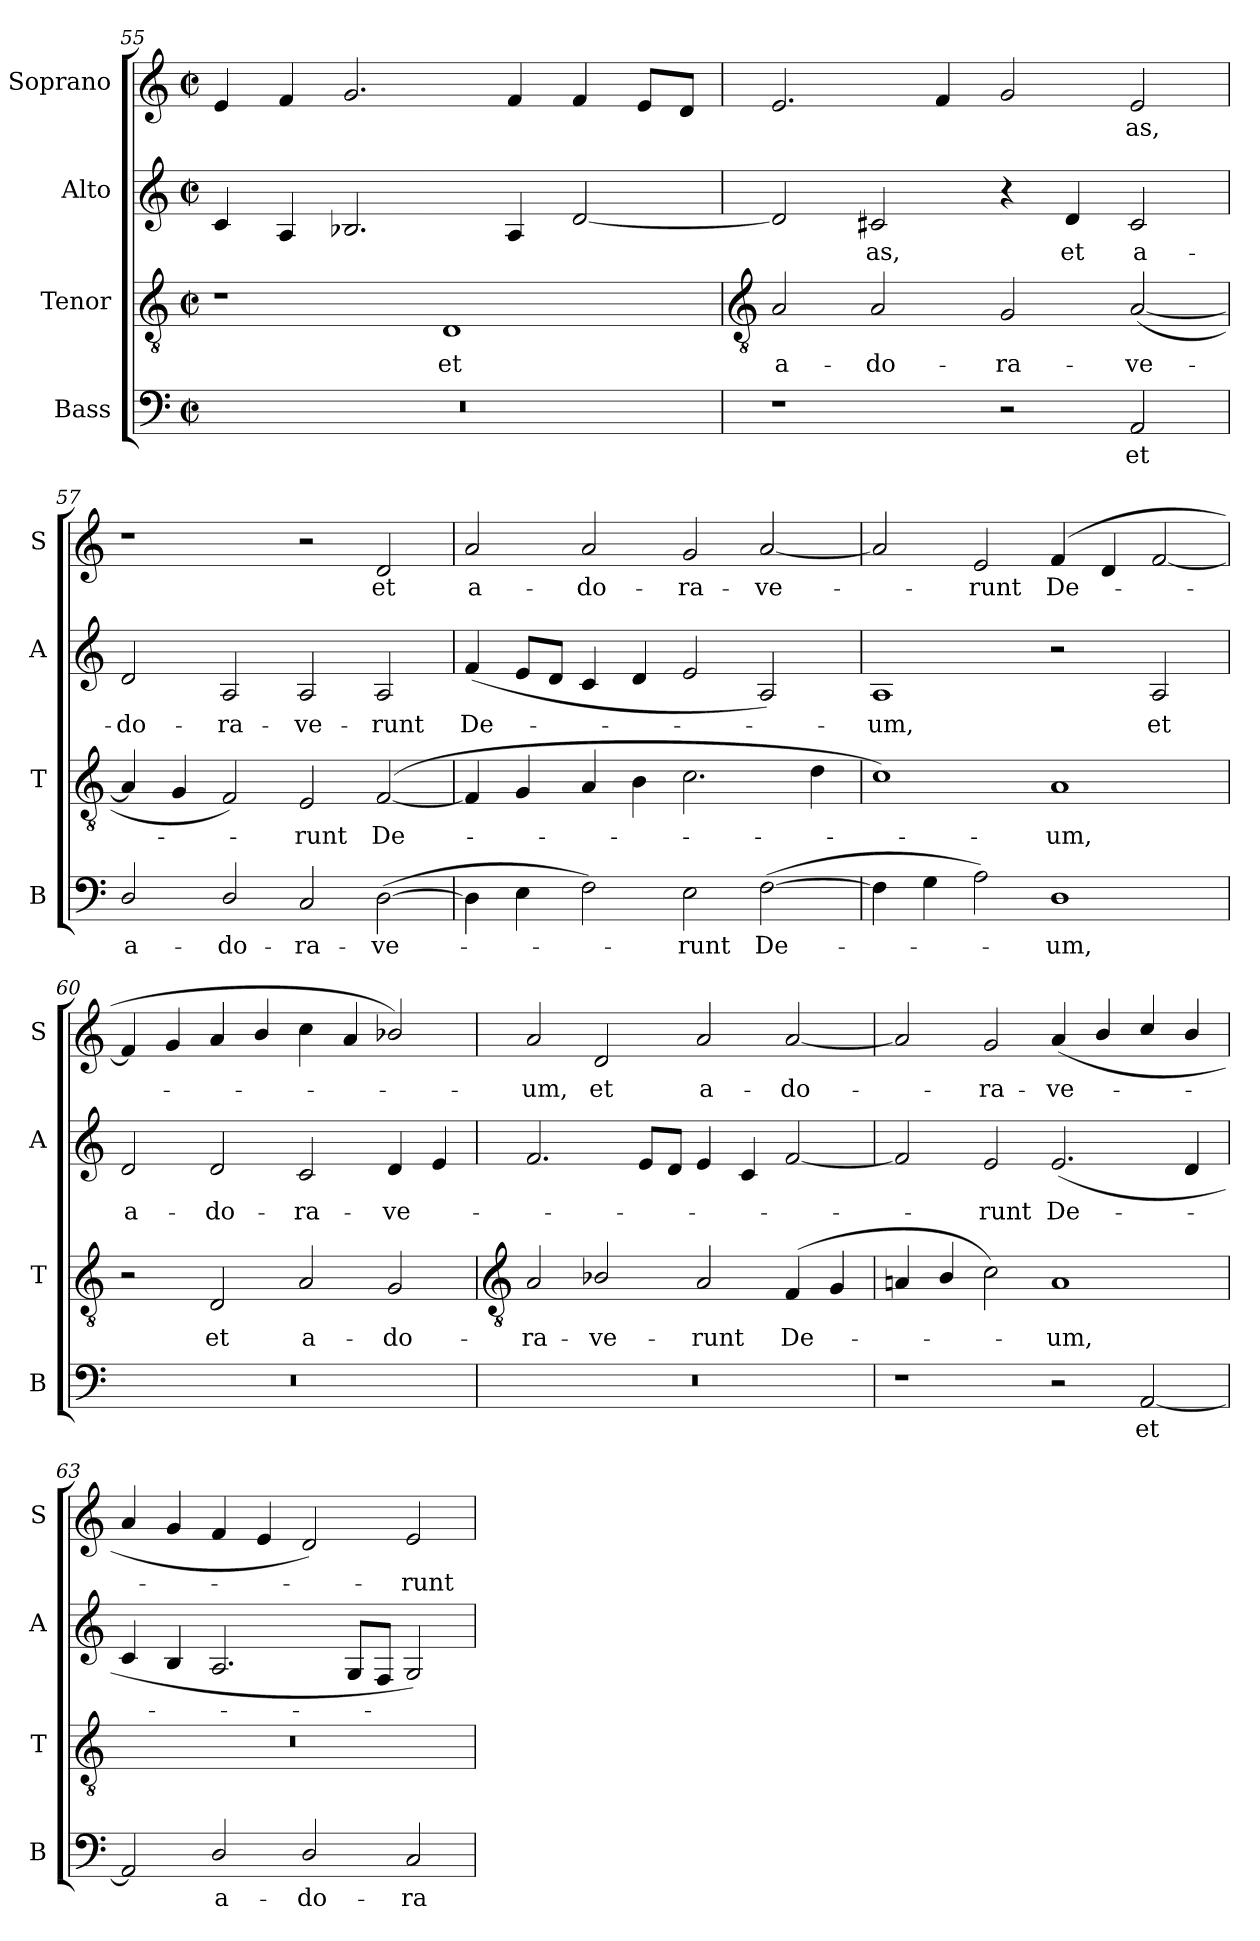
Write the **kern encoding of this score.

**kern	**text	**kern	**text	**kern	**text	**kern	**text
*part4	*part4	*part3	*part3	*part2	*part2	*part1	*part1
*staff4	*staff4	*staff3	*staff3	*staff2	*staff2	*staff1	*staff1
*I"Bass	*	*I"Tenor	*	*I"Alto	*	*I"Soprano	*
*I'B	*	*I'T	*	*I'A	*	*I'S	*
*clefF4	*	*clefGv2	*	*clefG2	*	*clefG2	*
*k[]	*	*k[]	*	*k[]	*	*k[]	*
*C:	*	*C:	*	*C:	*	*C:	*
*M4/2	*	*M4/2	*	*M4/2	*	*M4/2	*
*met(c|)	*	*met(c|)	*	*met(c|)	*	*met(c|)	*
=55	=55	=55	=55	=55	=55	=55	=55
0r	.	1r	.	4c	.	4e	.
.	.	.	.	4A	.	4f	.
.	.	.	.	2.B-X	.	2.g	.
!	!	!	!LO:LY:b	!	!	!	!
.	.	1D	et	.	.	.	.
.	.	.	.	4A	.	4f	.
.	.	.	.	[2d	.	4f	.
.	.	.	.	.	.	8eL	.
.	.	.	.	.	.	8dJ	.
!!LO:LB:g=z
=56	=56	=56	=56	=56	=56	=56	=56
*	*	*clefGv2	*	*	*	*	*
!	!	!	!LO:LY:b	!	!	!	!
1r	.	2A	a-	2d]	.	2.e	.
!	!	!	!LO:LY:b	!	!LO:LY:b	!	!
.	.	2A	-do-	2c#X	as,	.	.
.	.	.	.	.	.	4f	.
!	!	!	!LO:LY:b	!	!	!	!
2r	.	2G	-ra-	4r	.	2g	.
!	!	!	!	!	!LO:LY:b	!	!
.	.	.	.	4d	et	.	.
!	!LO:LY:b	!	!LO:LY:b	!	!LO:LY:b	!	!LO:LY:b
2AA	et	(<[2A	-ve-	2c#	a-	2e	as,
=57	=57	=57	=57	=57	=57	=57	=57
!	!LO:LY:b	!	!	!	!LO:LY:b	!	!
2D/	a-	4A]	.	2d	-do-	1r	.
.	.	4G	.	.	.	.	.
!	!LO:LY:b	!	!	!	!LO:LY:b	!	!
2D/	-do-	2F)	.	2A	-ra-	.	.
!	!LO:LY:b	!	!LO:LY:b	!	!LO:LY:b	!	!
2C	-ra-	2E	runt	2A	-ve-	2r	.
!	!LO:LY:b	!	!LO:LY:b	!	!LO:LY:b	!	!LO:LY:b
(>[2D	-ve-	(<[2F	De-	2A	-runt	2d	et
=58	=58	=58	=58	=58	=58	=58	=58
!	!	!	!	!	!LO:LY:b	!	!LO:LY:b
4D]	.	4F]	.	(<4f	De-	2a	a-
4E	.	4G	.	8eL	.	.	.
.	.	.	.	8dJ	.	.	.
!	!	!	!	!	!	!	!LO:LY:b
2F)	.	4A	.	4c	.	2a	-do-
.	.	4B\	.	4d	.	.	.
!	!LO:LY:b	!	!	!	!	!	!LO:LY:b
2E	runt	2.c	.	2e	.	2g	-ra-
!	!LO:LY:b	!	!	!	!	!	!LO:LY:b
(>[2F	De-	.	.	2A)	.	[2a	-ve-
.	.	4d	.	.	.	.	.
=59	=59	=59	=59	=59	=59	=59	=59
!	!	!	!	!	!LO:LY:b	!	!
4F]	.	1c/)	.	1A	um,	2a]	.
4G	.	.	.	.	.	.	.
!	!	!	!	!	!	!	!LO:LY:b
2A)	.	.	.	.	.	2e	runt
!	!LO:LY:b	!	!LO:LY:b	!	!	!	!LO:LY:b
1D	um,	1A	um,	2r	.	(<4f	De-
.	.	.	.	.	.	4d	.
!	!	!	!	!	!LO:LY:b	!	!
.	.	.	.	2A	et	[2f	.
=60	=60	=60	=60	=60	=60	=60	=60
!	!	!	!	!	!LO:LY:b	!	!
0r	.	2r	.	2d	a-	4f]	.
.	.	.	.	.	.	4g	.
!	!	!	!LO:LY:b	!	!LO:LY:b	!	!
.	.	2D	et	2d	-do-	4a	.
.	.	.	.	.	.	4b/	.
!	!	!	!LO:LY:b	!	!LO:LY:b	!	!
.	.	2A	a-	2c	-ra-	4cc	.
.	.	.	.	.	.	4a	.
!	!	!	!LO:LY:b	!	!LO:LY:b	!	!
.	.	2G	-do-	4d	-ve-	2b-X/)	.
.	.	.	.	4e	.	.	.
!!LO:LB:g=z
=61	=61	=61	=61	=61	=61	=61	=61
*	*	*clefGv2	*	*	*	*	*
!	!	!	!LO:LY:b	!	!	!	!LO:LY:b
0r	.	2A	-ra-	2.f	.	2a	um,
!	!	!	!LO:LY:b	!	!	!	!LO:LY:b
.	.	2B-X/	-ve-	.	.	2d	et
.	.	.	.	8eL	.	.	.
.	.	.	.	8dJ	.	.	.
!	!	!	!LO:LY:b	!	!	!	!LO:LY:b
.	.	2A	-runt	4e	.	2a	a-
.	.	.	.	4c	.	.	.
!	!	!	!LO:LY:b	!	!	!	!LO:LY:b
.	.	(<4F	De-	[2f	.	[2a	-do-
.	.	4G	.	.	.	.	.
=62	=62	=62	=62	=62	=62	=62	=62
1r	.	4An	.	2f]	.	2a]	.
.	.	4B/	.	.	.	.	.
!	!	!	!	!	!LO:LY:b	!	!LO:LY:b
.	.	2c)	.	2e	runt	2g	ra-
!	!	!	!LO:LY:b	!	!LO:LY:b	!	!LO:LY:b
2r	.	1A	-um,	(<2.e	De-	(<4a	-ve-
.	.	.	.	.	.	4b/	.
!	!LO:LY:b	!	!	!	!	!	!
[2AA	et	.	.	.	.	4cc/	.
.	.	.	.	4d	.	4b/	.
=63	=63	=63	=63	=63	=63	=63	=63
2AA]	.	0r	.	4c	.	4a	.
.	.	.	.	4B	.	4g	.
!	!LO:LY:b	!	!	!	!	!	!
2D/	a-	.	.	2.A	.	4f	.
.	.	.	.	.	.	4e	.
!	!LO:LY:b	!	!	!	!	!	!
2D/	-do-	.	.	.	.	2d)	.
.	.	.	.	8GL	.	.	.
.	.	.	.	8FJ	.	.	.
!	!LO:LY:b	!	!	!	!	!	!LO:LY:b
2C	-ra-	.	.	2G)	.	2e	runt
=	=	=	=	=	=	=	=
*-	*-	*-	*-	*-	*-	*-	*-
